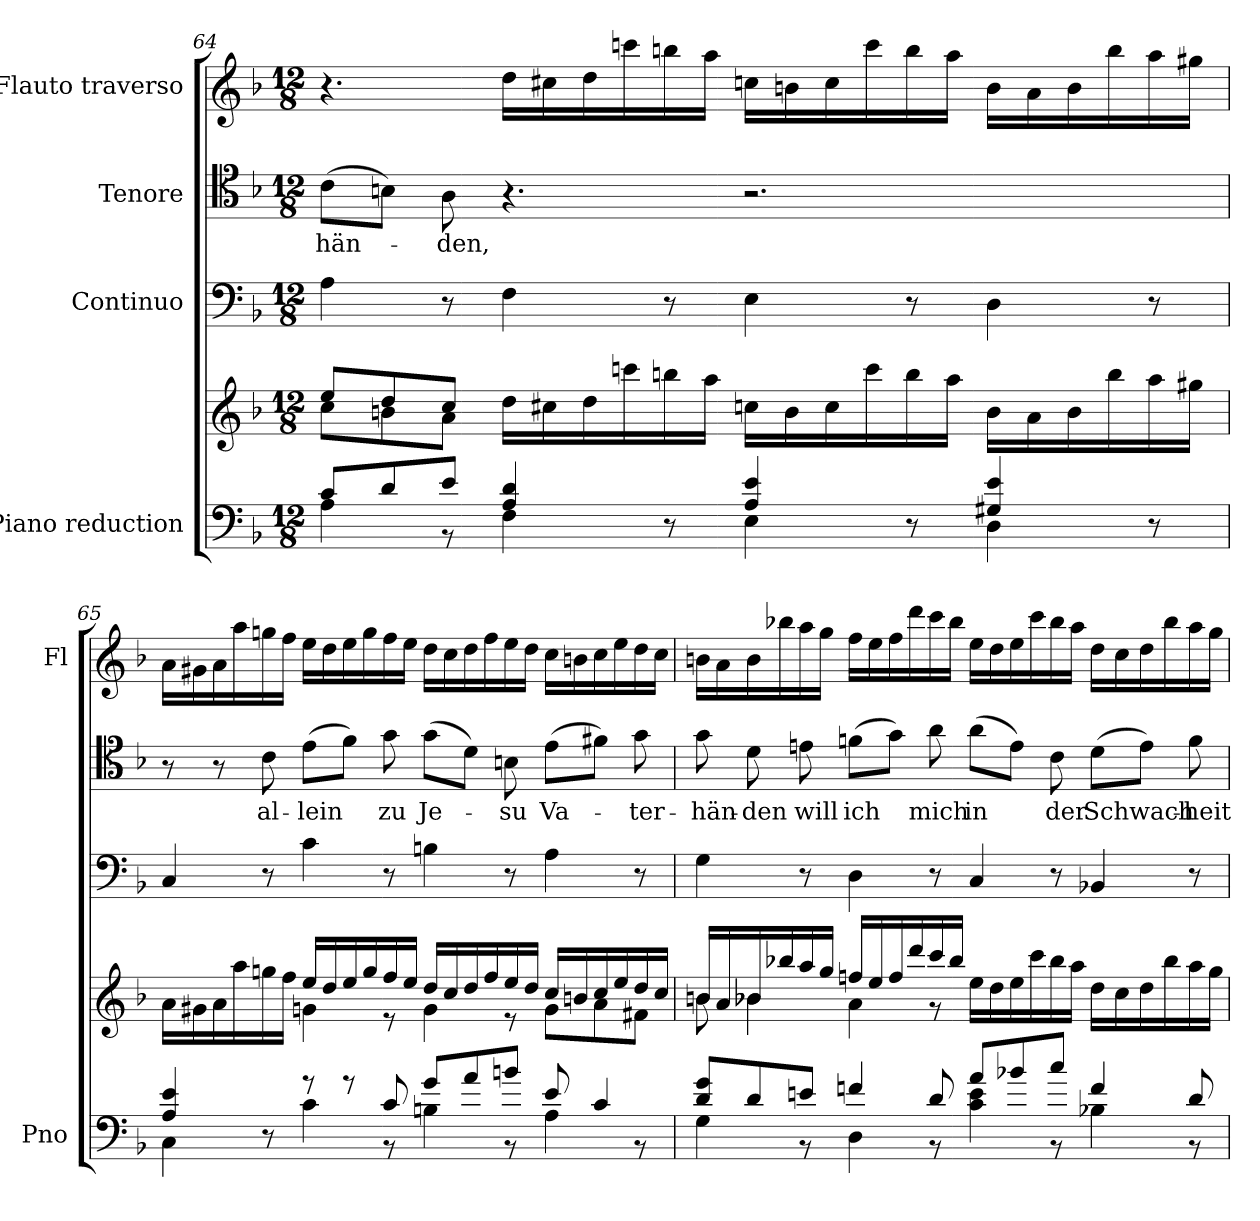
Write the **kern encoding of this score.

**kern	**kern	**kern	**kern	**text	**kern
*part4	*part4	*part3	*part2	*part2	*part1
*staff5	*staff4	*staff3	*staff2	*staff2	*staff1
*I"Piano reduction	*	*I"Continuo	*I"Tenore	*	*I"Flauto traverso
*I'Pno	*	*	*	*	*I'Fl
*clefF4	*clefG2	*clefF4	*clefC4	*	*clefG2
*k[b-]	*k[b-]	*k[b-]	*k[b-]	*	*k[b-]
*M12/8	*M12/8	*M12/8	*M12/8	*	*M12/8
=64	=64	=64	=64	=64	=64
*^	*^	*	*	*	*
!	!	!	!	!	!	!LO:LY:b	!
8c/L	4A\	8ee/L	8cc\L	4A\	(8c\L	-hän-	4.r
8d/	.	8dd/	8bn\	.	8Bn\J)	.	.
!	!	!	!	!	!	!LO:LY:b	!
8e/J	8r	8cc/J	8a\J	8r	8A\	-den,	.
4A/ 4d/	4F\	16dd\LL	4.ryy	4F\	4.r	.	16dd\LL
.	.	16cc#X\	.	.	.	.	16cc#X\
.	.	16dd\	.	.	.	.	16dd\
.	.	16cccn\	.	.	.	.	16cccn\
8r	8ryy	16bbn\	.	8r	.	.	16bbn\
.	.	16aa\JJ	.	.	.	.	16aa\JJ
4A/ 4e/	4E\	16ccn\LL	2.ryy	4E\	2.r	.	16ccn\LL
.	.	16b\	.	.	.	.	16bn\
.	.	16cc\	.	.	.	.	16cc\
.	.	16ccc\	.	.	.	.	16ccc\
8r	8ryy	16bb\	.	8r	.	.	16bb\
.	.	16aa\JJ	.	.	.	.	16aa\JJ
4G#X/ 4e/	4D\	16b\LL	.	4D\	.	.	16b\LL
.	.	16a\	.	.	.	.	16a\
.	.	16b\	.	.	.	.	16b\
.	.	16bb\	.	.	.	.	16bb\
8r	8ryy	16aa\	.	8r	.	.	16aa\
.	.	16gg#X\JJ	.	.	.	.	16gg#X\JJ
!!LO:LB:g=z
=65	=65	=65	=65	=65	=65	=65	=65
4A/ 4e/	4C\	16a\LL	4.ryy	4C/	8r	.	16a\LL
.	.	16g#X\	.	.	.	.	16g#X\
.	.	16a\	.	.	8r	.	16a\
.	.	16aa\	.	.	.	.	16aa\
!	!	!	!	!	!	!LO:LY:b	!
8r	8ryy	16ggn\	.	8r	8c\	al-	16ggn\
.	.	16ff\JJ	.	.	.	.	16ff\JJ
!	!	!	!	!	!	!LO:LY:b	!
8r	4c\	16ee/LL	4gn\	4c\	(8e\L	-lein	16ee\LL
.	.	16dd/	.	.	.	.	16dd\
8r	.	16ee/	.	.	8f\J)	.	16ee\
.	.	16gg/	.	.	.	.	16gg\
!	!	!	!	!	!	!LO:LY:b	!
8c/	8r	16ff/	8r	8r	8g\	zu	16ff\
.	.	16ee/JJ	.	.	.	.	16ee\JJ
!	!	!	!	!	!	!LO:LY:b	!
8g/L	4Bn\	16dd/LL	4g\	4Bn\	(8g\L	Je-	16dd\LL
.	.	16cc/	.	.	.	.	16cc\
8a/	.	16dd/	.	.	8d\J)	.	16dd\
.	.	16ff/	.	.	.	.	16ff\
!	!	!	!	!	!	!LO:LY:b	!
8bn/J	8r	16ee/	8r	8r	8Bn\	-su	16ee\
.	.	16dd/JJ	.	.	.	.	16dd\JJ
!	!	!	!	!	!	!LO:LY:b	!
8e/	4A\	16cc/LL	8g\L	4A\	(8e\L	Va-	16cc\LL
.	.	16bn/	.	.	.	.	16bn\
4c/	.	16cc/	8a\	.	8f#X\J)	.	16cc\
.	.	16ee/	.	.	.	.	16ee\
!	!	!	!	!	!	!LO:LY:b	!
.	8r	16dd/	8f#X\J	8r	8g\	-ter-	16dd\
.	.	16cc/JJ	.	.	.	.	16cc\JJ
=66	=66	=66	=66	=66	=66	=66	=66
!	!	!	!	!	!	!LO:LY:b	!
8d/ 8g/L	4G\	16bn/LL	8b\	4G\	8g\	-hän-	16bn\LL
.	.	16a/	.	.	.	.	16a\
!	!	!	!	!	!	!LO:LY:b	!
8d/	.	16b-X/	4b-\	.	8d\	-den	16b\
.	.	16bb-X/	.	.	.	.	16bb-X\
!	!	!	!	!	!	!LO:LY:b	!
8en/J	8r	16aa/	.	8r	8en\	will	16aa\
.	.	16gg/JJ	.	.	.	.	16gg\JJ
!	!	!	!	!	!	!LO:LY:b	!
4fn/	4D\	16ffn/LL	4a\	4D\	(8fn\L	ich	16ff\LL
.	.	16ee/	.	.	.	.	16ee\
.	.	16ff/	.	.	8g\J)	.	16ff\
.	.	16ddd/	.	.	.	.	16ddd\
!	!	!	!	!	!	!LO:LY:b	!
8d/	8r	16ccc/	8r	8r	8a\	mich	16ccc\
.	.	16bb-/JJ	.	.	.	.	16bb-\JJ
!	!	!	!	!	!	!LO:LY:b	!
8a/L	4c\ 4e\	16ee\LL	2.ryy	4C/	(8a\L	in	16ee\LL
.	.	16dd\	.	.	.	.	16dd\
8b-X/	.	16ee\	.	.	8e\J)	.	16ee\
.	.	16ccc\	.	.	.	.	16ccc\
!	!	!	!	!	!	!LO:LY:b	!
8cc/J	8r	16bb-\	.	8r	8c\	der	16bb-\
.	.	16aa\JJ	.	.	.	.	16aa\JJ
!	!	!	!	!	!	!LO:LY:b	!
4f/	4B-X\	16dd\LL	.	4BB-X/	(8d\L	Schwach-	16dd\LL
.	.	16cc\	.	.	.	.	16cc\
.	.	16dd\	.	.	8e\J)	.	16dd\
.	.	16bb-\	.	.	.	.	16bb-\
!	!	!	!	!	!	!LO:LY:b	!
8d/	8r	16aa\	.	8r	8f\	-heit	16aa\
.	.	16gg\JJ	.	.	.	.	16gg\JJ
*v	*v	*	*	*	*	*	*
*	*v	*v	*	*	*	*
=	=	=	=	=	=
*-	*-	*-	*-	*-	*-
